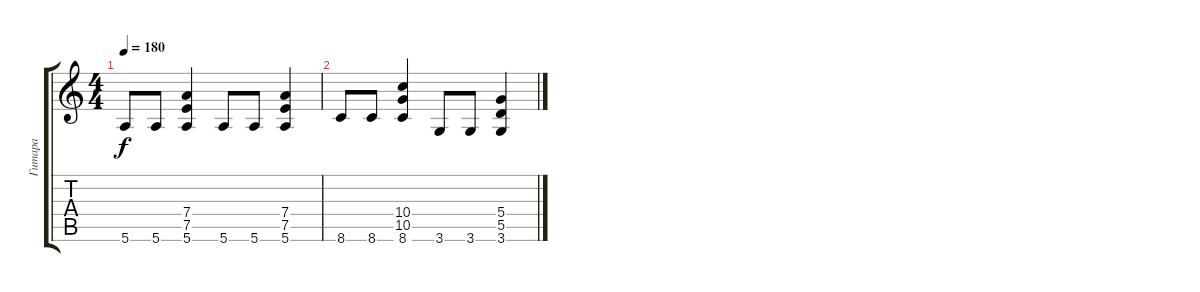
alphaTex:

\track ("Гитара" "Гитара") {instrument distortionguitar}
\staff {score tabs}
\tuning (E4 B3 G3 D3 A2 E2) {hide}
\ts (4 4)
\tempo 180
\clef g2
\ks c
5.6.8{dy f} 5.6.8 (7.4 7.5 5.6).4 5.6.8 5.6.8 (7.4 7.5 5.6).4 |
8.6.8 8.6.8 (10.4 10.5 8.6).4 3.6.8 3.6.8 (5.4 5.5 3.6).4
